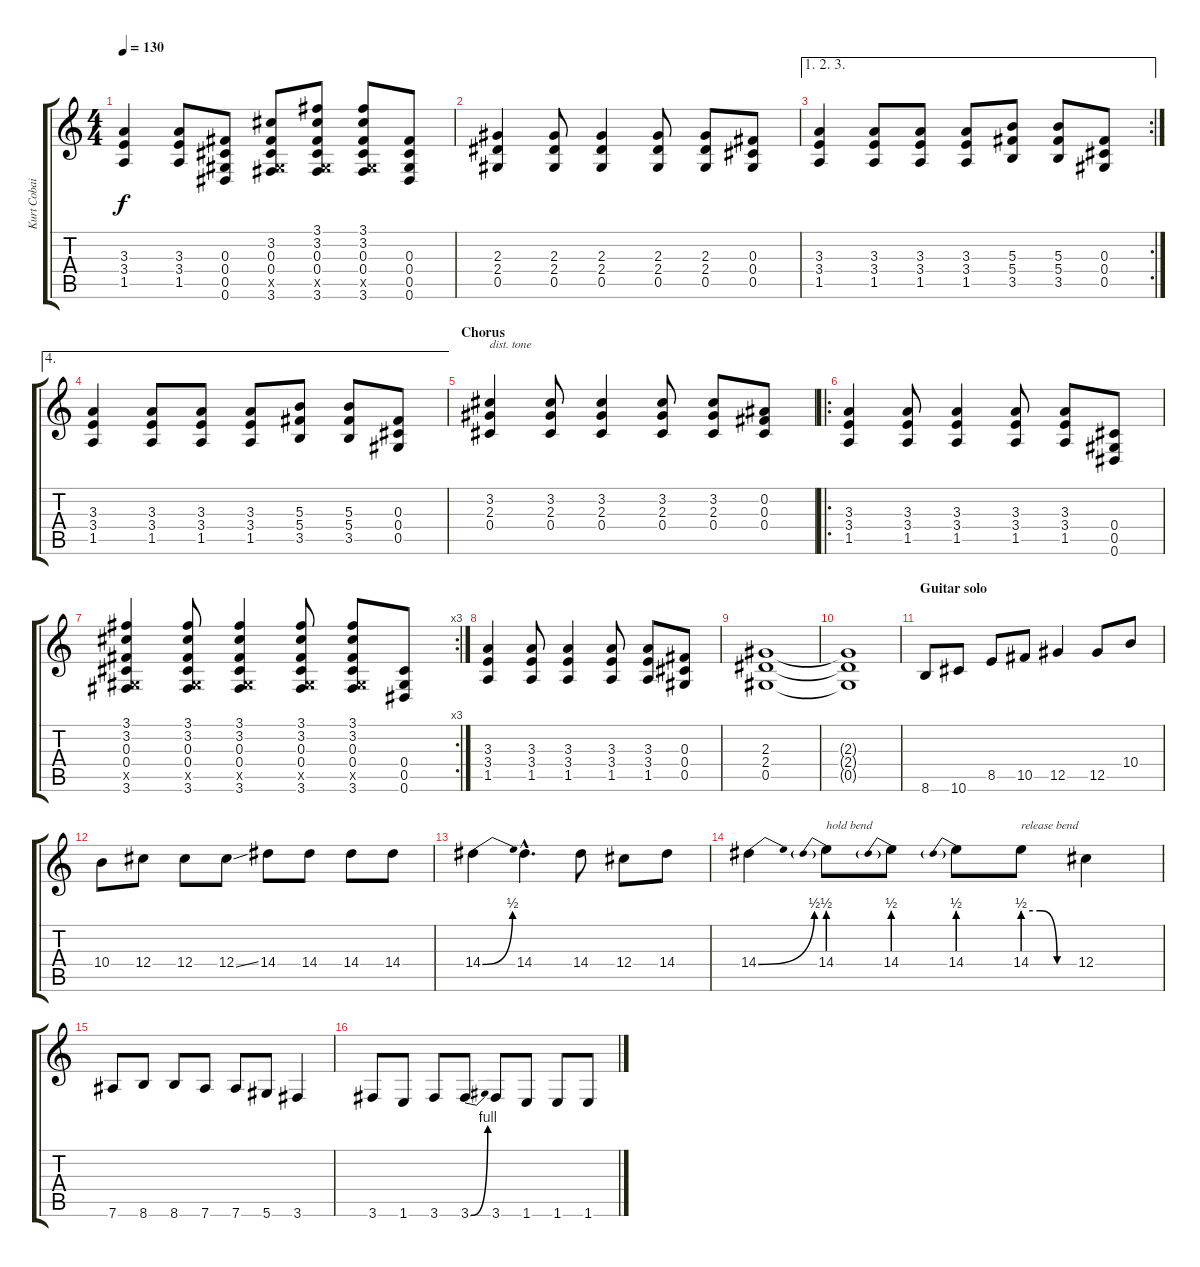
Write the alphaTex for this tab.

\track ("Kurt Cobain" "Kurt Cobai") {instrument distortionguitar}
\staff {score tabs}
\tuning (Eb4 Bb3 Gb3 Db3 Ab2 Eb2) {hide}
\ts (4 4)
\tempo 130
\clef g2
\ks c
(3.3 3.4 1.5).4{dy f} (3.3 3.4 1.5).8 (0.3 0.4 0.5 0.6).8 (3.2 0.3 0.4 0.5{x} 3.6).8 (3.1 3.2 0.3 0.4 0.5{x} 3.6).8 (3.1 3.2 0.3 0.4 0.5{x} 3.6).8 (0.3 0.4 0.5 0.6).8 |
(2.3 2.4 0.5).4 (2.3 2.4 0.5).8 (2.3 2.4 0.5).4 (2.3 2.4 0.5).8 (2.3 2.4 0.5).8 (0.3 0.4 0.5).8 |
\ae (1 2 3)
\rc 2
(3.3 3.4 1.5).4 (3.3 3.4 1.5).8 (3.3 3.4 1.5).8 (3.3 3.4 1.5).8 (5.3 5.4 3.5).8 (5.3 5.4 3.5).8 (0.3 0.4 0.5).8 |
\ae 4
(3.3 3.4 1.5).4 (3.3 3.4 1.5).8 (3.3 3.4 1.5).8 (3.3 3.4 1.5).8 (5.3 5.4 3.5).8 (5.3 5.4 3.5).8 (0.3 0.4 0.5).8 |
\section ("" "Chorus")
(3.2 2.3 0.4).4{txt "dist. tone" instrument distortionguitar} (3.2 2.3 0.4).8 (3.2 2.3 0.4).4 (3.2 2.3 0.4).8 (3.2 2.3 0.4).8 (0.2 0.3 0.4).8 |
\ro
(3.3 3.4 1.5).4 (3.3 3.4 1.5).8 (3.3 3.4 1.5).4 (3.3 3.4 1.5).8 (3.3 3.4 1.5).8 (0.4 0.5 0.6).8 |
\rc 3
(3.1 3.2 0.3 0.4 0.5{x} 3.6).4 (3.1 3.2 0.3 0.4 0.5{x} 3.6).8 (3.1 3.2 0.3 0.4 0.5{x} 3.6).4 (3.1 3.2 0.3 0.4 0.5{x} 3.6).8 (3.1 3.2 0.3 0.4 0.5{x} 3.6).8 (0.4 0.5 0.6).8 |
(3.3 3.4 1.5).4 (3.3 3.4 1.5).8 (3.3 3.4 1.5).4 (3.3 3.4 1.5).8 (3.3 3.4 1.5).8 (0.3 0.4 0.5).8 |
(2.3 2.4 0.5).1 |
(2.3{t} 2.4{t} 0.5{t}).1 |
\section ("" "Guitar solo")
8.6.8 10.6.8 8.5.8 10.5.8 12.5.4 12.5.8 10.4.8 |
10.4.8 12.4.8 12.4.8 12.4{ss}.8 14.4.8 14.4.8 14.4.8 14.4.8 |
14.4{be (bend 0 0 60 2)}.4 14.4{hac}.4{d} 14.4.8 12.4.8 14.4.8 |
14.4{be (bend 0 0 60 2)}.4 14.4{be (prebend 0 2 60 2)}.8{txt "hold bend"} 14.4{be (prebend 0 2 60 2)}.8 14.4{be (prebend 0 2 60 2)}.8 14.4{be (custom 0 2 20 2 40 0 60 0)}.8{txt "release bend"} 12.4.4 |
7.6.8 8.6.8 8.6.8 7.6.8 7.6.8 5.6.8 3.6.4 |
3.6.8 1.6.8 3.6.8 3.6{be (bend 0 0 60 4)}.8 3.6.8 1.6.8 1.6.8 1.6.8
